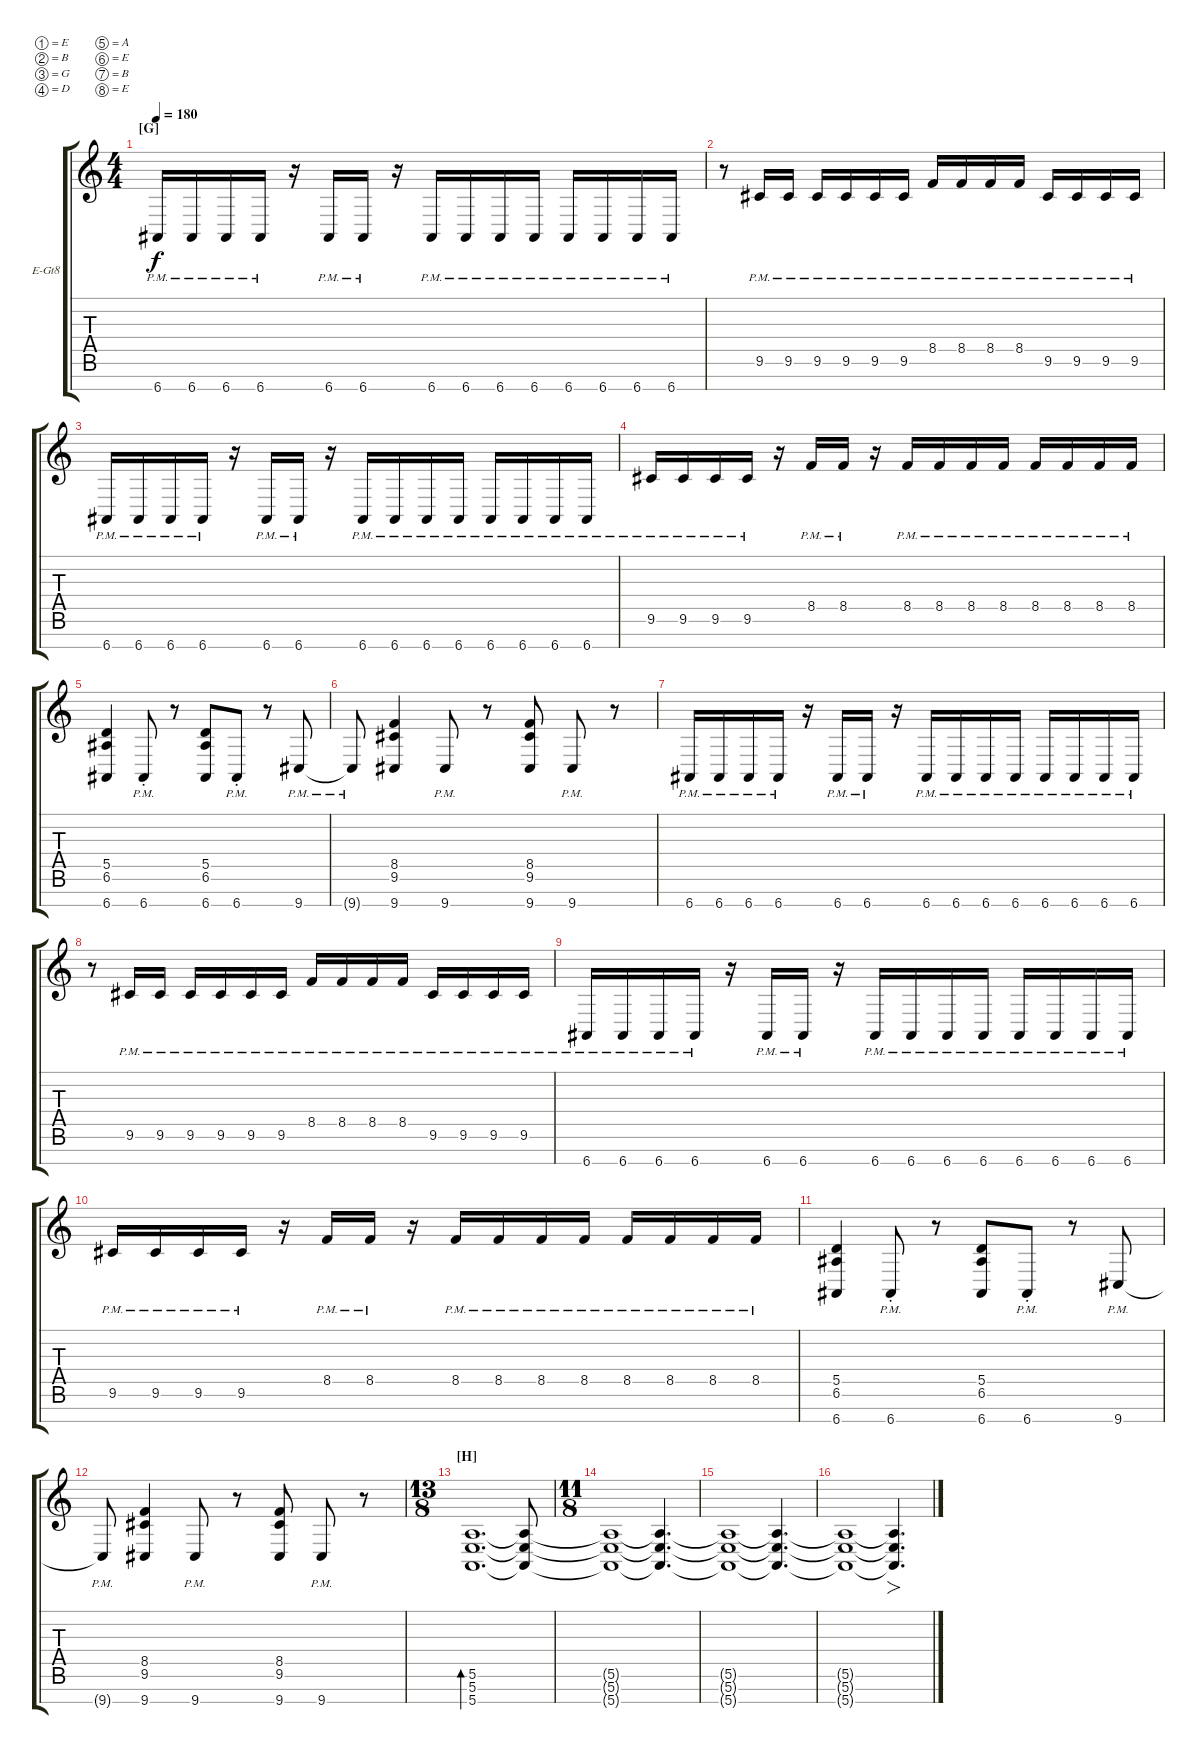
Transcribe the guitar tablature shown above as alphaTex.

\defaultSystemsLayout 4
\bracketExtendMode groupsimilarinstruments
\firstSystemTrackNameOrientation horizontal
\otherSystemsTrackNameOrientation horizontal
\track ("Guitar 4" "E-Gt8") {instrument distortionguitar}
\staff {score tabs}
\tuning (E4 B3 G3 D3 A2 E2 B1 E1)
\ts (4 4)
\section ("G" "")
\tempo 180
\clef g2
\ks c
6.8{pm}.16{dy f} 6.8{pm}.16 6.8{pm}.16 6.8{pm}.16 r.16 6.8{pm}.16 6.8{pm}.16 r.16 6.8{pm}.16 6.8{pm}.16 6.8{pm}.16 6.8{pm}.16 6.8{pm}.16 6.8{pm}.16 6.8{pm}.16 6.8{pm}.16 |
r.8 9.6{pm}.16 9.6{pm}.16 9.6{pm}.16 9.6{pm}.16 9.6{pm}.16 9.6{pm}.16 8.5{pm}.16 8.5{pm}.16 8.5{pm}.16 8.5{pm}.16 9.6{pm}.16 9.6{pm}.16 9.6{pm}.16 9.6{pm}.16 |
6.8{pm}.16 6.8{pm}.16 6.8{pm}.16 6.8{pm}.16 r.16 6.8{pm}.16 6.8{pm}.16 r.16 6.8{pm}.16 6.8{pm}.16 6.8{pm}.16 6.8{pm}.16 6.8{pm}.16 6.8{pm}.16 6.8{pm}.16 6.8{pm}.16 |
9.6{pm}.16 9.6{pm}.16 9.6{pm}.16 9.6{pm}.16 r.16 8.5{pm}.16 8.5{pm}.16 r.16 8.5{pm}.16 8.5{pm}.16 8.5{pm}.16 8.5{pm}.16 8.5{pm}.16 8.5{pm}.16 8.5{pm}.16 8.5{pm}.16 |
(6.8 6.6 5.5).4 6.8{pm st}.8 r.8 (6.8 6.6 5.5).8 6.8{pm st}.8 r.8 9.8{pm}.8 |
9.8{pm t}.8 (8.5 9.6 9.8).4 9.8{pm}.8 r.8 (8.5 9.6 9.8).8 9.8{pm}.8 r.8 |
6.8{pm}.16 6.8{pm}.16 6.8{pm}.16 6.8{pm}.16 r.16 6.8{pm}.16 6.8{pm}.16 r.16 6.8{pm}.16 6.8{pm}.16 6.8{pm}.16 6.8{pm}.16 6.8{pm}.16 6.8{pm}.16 6.8{pm}.16 6.8{pm}.16 |
r.8 9.6{pm}.16 9.6{pm}.16 9.6{pm}.16 9.6{pm}.16 9.6{pm}.16 9.6{pm}.16 8.5{pm}.16 8.5{pm}.16 8.5{pm}.16 8.5{pm}.16 9.6{pm}.16 9.6{pm}.16 9.6{pm}.16 9.6{pm}.16 |
6.8{pm}.16 6.8{pm}.16 6.8{pm}.16 6.8{pm}.16 r.16 6.8{pm}.16 6.8{pm}.16 r.16 6.8{pm}.16 6.8{pm}.16 6.8{pm}.16 6.8{pm}.16 6.8{pm}.16 6.8{pm}.16 6.8{pm}.16 6.8{pm}.16 |
9.6{pm}.16 9.6{pm}.16 9.6{pm}.16 9.6{pm}.16 r.16 8.5{pm}.16 8.5{pm}.16 r.16 8.5{pm}.16 8.5{pm}.16 8.5{pm}.16 8.5{pm}.16 8.5{pm}.16 8.5{pm}.16 8.5{pm}.16 8.5{pm}.16 |
(6.8 6.6 5.5).4 6.8{pm st}.8 r.8 (6.8 6.6 5.5).8 6.8{pm st}.8 r.8 9.8{pm}.8 |
9.8{pm t}.8 (8.5 9.6 9.8).4 9.8{pm}.8 r.8 (8.5 9.6 9.8).8 9.8{pm}.8 r.8 |
\ts (13 8)
\section ("H" "")
(5.6 5.7 5.8).1{d bd 278} (5.6{t} 5.7{t} 5.8{t}).8 |
\ts (11 8)
(5.6{t} 5.8{t} 5.7{t}).1 (5.6{t} 5.8{t} 5.7{t}).4{d} |
(5.6{t} 5.8{t} 5.7{t}).1 (5.6{t} 5.8{t} 5.7{t}).4{d} |
(5.6{t} 5.8{t} 5.7{t}).1 (5.6{t} 5.8{t} 5.7{t}).4{fo d}
